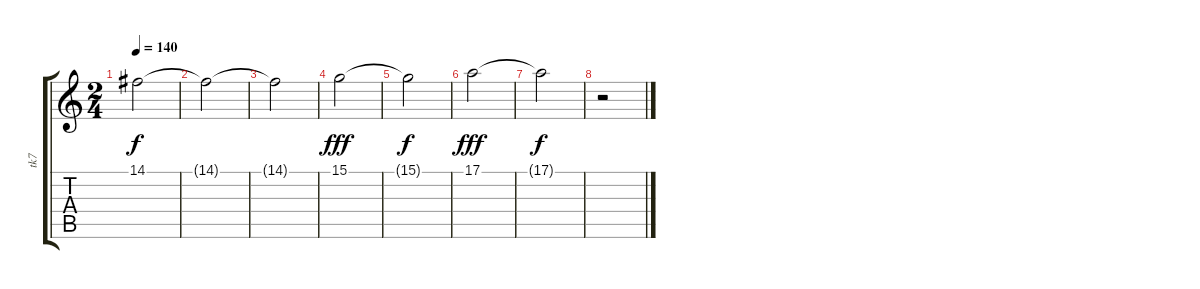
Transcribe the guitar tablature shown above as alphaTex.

\track ("tk7" "tk7") {instrument stringensemble1}
\staff {score tabs}
\tuning (E4 B3 G3 D3 A2 E2) {hide}
\ts (2 4)
\tempo 140
\clef g2
\ks c
14.1{t}.2{dy f} |
14.1{t}.2 |
14.1{t}.2 |
15.1.2{dy fff} |
15.1{t}.2{dy f} |
17.1.2{dy fff} |
17.1{t}.2{dy f} |
r.2
